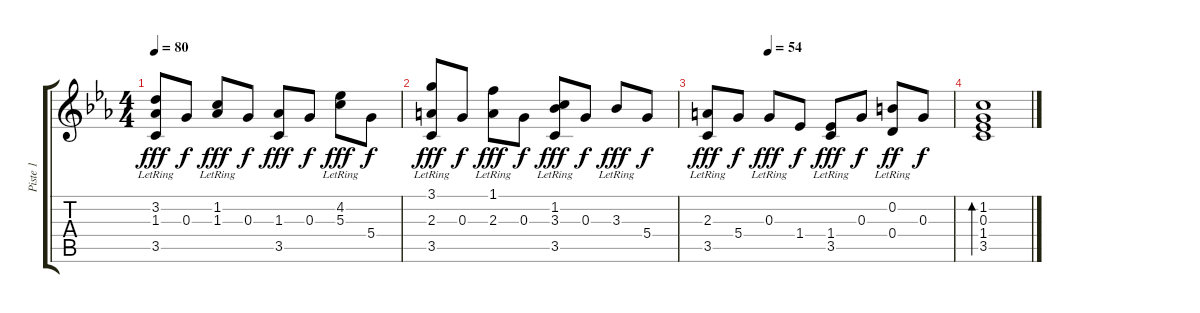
\track ("Piste 1" "Piste 1") {instrument acousticguitarnylon}
\staff {score tabs}
\tuning (E4 B3 G3 D3 A2 E2) {hide}
\ts (4 4)
\tempo 80
\clef g2
\ks cminor
(3.2{lr} 1.3 3.5).8{dy fff} 0.3.8{dy f} (1.2{lr} 1.3).8{dy fff} 0.3.8{dy f} (1.3 3.5).8{dy fff} 0.3.8{dy f} (4.2{lr} 5.3).8{dy fff} 5.4.8{dy f} |
(3.1{lr} 2.3 3.5).8{dy fff} 0.3.8{dy f} (1.1{lr} 2.3).8{dy fff} 0.3.8{dy f} (1.2{lr} 3.3 3.5).8{dy fff} 0.3.8{dy f} 3.3{lr}.8{dy fff} 5.4.8{dy f} |
\tempo (54 0.25)
(2.3{lr} 3.5).8{dy fff} 5.4.8{dy f} 0.3{lr}.8{dy fff} 1.4.8{dy f} (1.4{lr} 3.5).8{dy fff} 0.3.8{dy f} (0.2{lr} 0.4{lr}).8{dy ff} 0.3.8{dy f} |
(1.2 0.3 1.4 3.5).1{bd 480}
